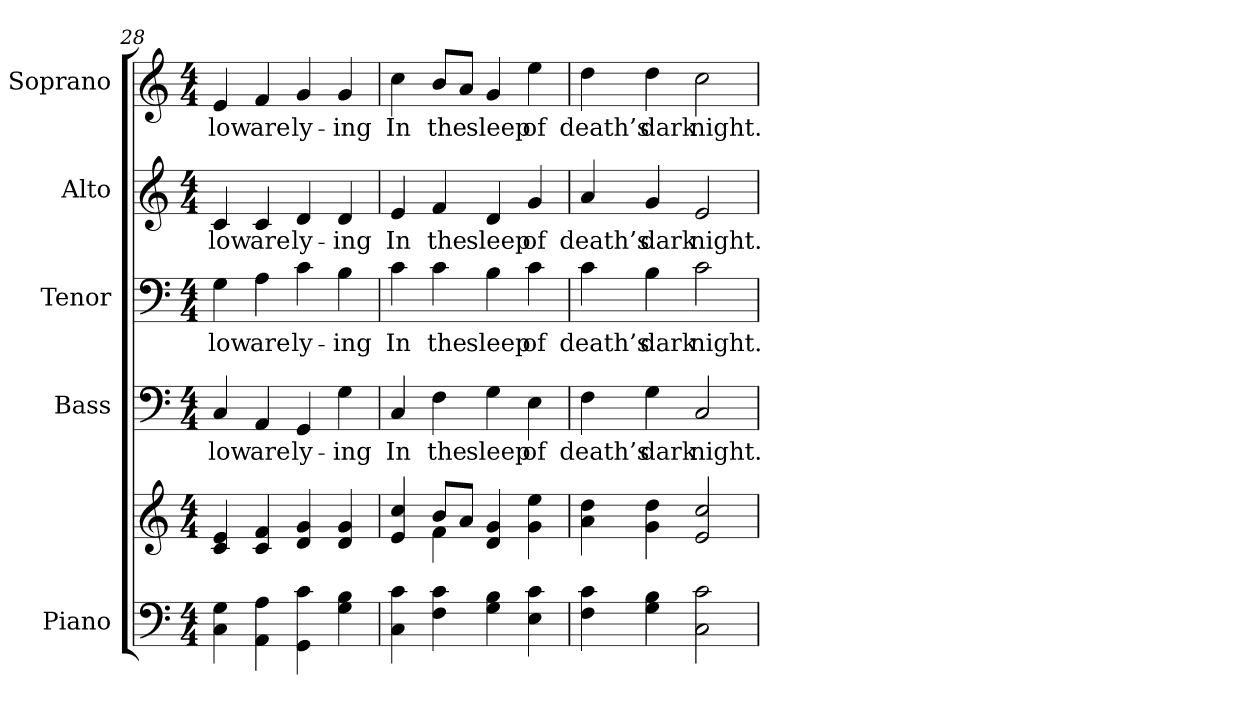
**kern	**kern	**kern	**text	**kern	**text	**kern	**text	**kern	**text
*part5	*part5	*part4	*part4	*part3	*part3	*part2	*part2	*part1	*part1
*staff6	*staff5	*staff4	*staff4	*staff3	*staff3	*staff2	*staff2	*staff1	*staff1
*I"Piano	*	*I"Bass	*	*I"Tenor	*	*I"Alto	*	*I"Soprano	*
*I'Pno.	*	*I'B.	*	*I'T.	*	*I'A.	*	*I'S.	*
*clefF4	*clefG2	*clefF4	*	*clefF4	*	*clefG2	*	*clefG2	*
*k[]	*k[]	*k[]	*	*k[]	*	*k[]	*	*k[]	*
*C:	*C:	*C:	*	*C:	*	*C:	*	*C:	*
*M4/4	*M4/4	*M4/4	*	*M4/4	*	*M4/4	*	*M4/4	*
=28	=28	=28	=28	=28	=28	=28	=28	=28	=28
!	!	!	!LO:LY:b:color=#000000	!	!	!	!	!	!
!	!	!	!	!	!LO:LY:b:color=#000000	!	!	!	!
!	!	!	!	!	!	!	!LO:LY:b:color=#000000	!	!
!	!	!	!	!	!	!	!	!	!LO:LY:b:color=#000000
4Ci\ 4Gi	4ci/ 4ei	4Ci/	low	4Gi\	low	4ci/	low	4ei/	low
!	!	!	!LO:LY:b:color=#000000	!	!	!	!	!	!
!	!	!	!	!	!LO:LY:b:color=#000000	!	!	!	!
!	!	!	!	!	!	!	!LO:LY:b:color=#000000	!	!
!	!	!	!	!	!	!	!	!	!LO:LY:b:color=#000000
4AAi\ 4Ai	4ci/ 4fi	4AAi/	are	4Ai\	are	4ci/	are	4fi/	are
!	!	!	!LO:LY:b:color=#000000	!	!	!	!	!	!
!	!	!	!	!	!LO:LY:b:color=#000000	!	!	!	!
!	!	!	!	!	!	!	!LO:LY:b:color=#000000	!	!
!	!	!	!	!	!	!	!	!	!LO:LY:b:color=#000000
4GGi\ 4ci	4di/ 4gi	4GGi/	ly-	4ci\	ly-	4di/	ly-	4gi/	ly-
!	!	!	!LO:LY:b:color=#000000	!	!	!	!	!	!
!	!	!	!	!	!LO:LY:b:color=#000000	!	!	!	!
!	!	!	!	!	!	!	!LO:LY:b:color=#000000	!	!
!	!	!	!	!	!	!	!	!	!LO:LY:b:color=#000000
4Gi\ 4Bi	4di/ 4gi	4Gi\	-ing	4Bi\	-ing	4di/	-ing	4gi/	-ing
!!LO:PB:g=z
=29	=29	=29	=29	=29	=29	=29	=29	=29	=29
*	*^	*	*	*	*	*	*	*	*
!	!	!	!	!LO:LY:b:color=#000000	!	!	!	!	!	!
!	!	!	!	!	!	!LO:LY:b:color=#000000	!	!	!	!
!	!	!	!	!	!	!	!	!LO:LY:b:color=#000000	!	!
!	!	!	!	!	!	!	!	!	!	!LO:LY:b:color=#000000
4Ci\ 4ci	4ei/ 4cci	4ryy	4Ci/	In	4ci\	In	4ei/	In	4cci\	In
!	!	!	!	!LO:LY:b:color=#000000	!	!	!	!	!	!
!	!	!	!	!	!	!LO:LY:b:color=#000000	!	!	!	!
!	!	!	!	!	!	!	!	!LO:LY:b:color=#000000	!	!
!	!	!	!	!	!	!	!	!	!	!LO:LY:b:color=#000000
4Fi\ 4ci	8bi/L	4fi\	4Fi\	the	4ci\	the	4fi/	the	8bi/L	the
.	8ai/J	.	.	.	.	.	.	.	8ai/J	.
!	!	!	!	!LO:LY:b:color=#000000	!	!	!	!	!	!
!	!	!	!	!	!	!LO:LY:b:color=#000000	!	!	!	!
!	!	!	!	!	!	!	!	!LO:LY:b:color=#000000	!	!
!	!	!	!	!	!	!	!	!	!	!LO:LY:b:color=#000000
4Gi\ 4Bi	4di/ 4gi	2ryy	4Gi\	sleep	4Bi\	sleep	4di/	sleep	4gi/	sleep
!	!	!	!	!LO:LY:b:color=#000000	!	!	!	!	!	!
!	!	!	!	!	!	!LO:LY:b:color=#000000	!	!	!	!
!	!	!	!	!	!	!	!	!LO:LY:b:color=#000000	!	!
!	!	!	!	!	!	!	!	!	!	!LO:LY:b:color=#000000
4Ei\ 4ci	4gi\ 4eei	.	4Ei\	of	4ci\	of	4gi/	of	4eei\	of
*	*v	*v	*	*	*	*	*	*	*	*
=30	=30	=30	=30	=30	=30	=30	=30	=30	=30
!	!	!	!LO:LY:b:color=#000000	!	!	!	!	!	!
!	!	!	!	!	!LO:LY:b:color=#000000	!	!	!	!
!	!	!	!	!	!	!	!LO:LY:b:color=#000000	!	!
!	!	!	!	!	!	!	!	!	!LO:LY:b:color=#000000
4Fi\ 4ci	4ai\ 4ddi	4Fi\	death’s	4ci\	death’s	4ai/	death’s	4ddi\	death’s
!	!	!	!LO:LY:b:color=#000000	!	!	!	!	!	!
!	!	!	!	!	!LO:LY:b:color=#000000	!	!	!	!
!	!	!	!	!	!	!	!LO:LY:b:color=#000000	!	!
!	!	!	!	!	!	!	!	!	!LO:LY:b:color=#000000
4Gi\ 4Bi	4gi\ 4ddi	4Gi\	dark	4Bi\	dark	4gi/	dark	4ddi\	dark
!	!	!	!LO:LY:b:color=#000000	!	!	!	!	!	!
!	!	!	!	!	!LO:LY:b:color=#000000	!	!	!	!
!	!	!	!	!	!	!	!LO:LY:b:color=#000000	!	!
!	!	!	!	!	!	!	!	!	!LO:LY:b:color=#000000
2Ci\ 2ci	2ei/ 2cci	2Ci/	night.	2ci\	night.	2ei/	night.	2cci\	night.
=	=	=	=	=	=	=	=	=	=
*-	*-	*-	*-	*-	*-	*-	*-	*-	*-
